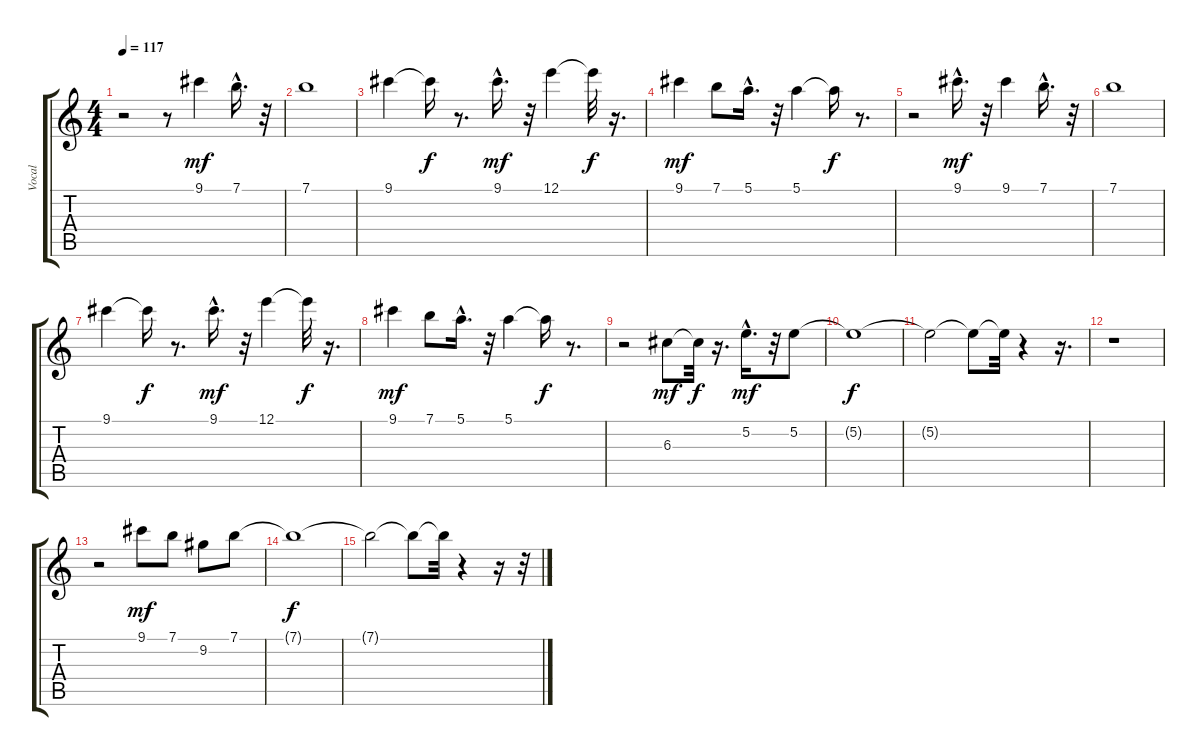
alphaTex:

\track ("Vocal" "Vocal") {instrument banjo}
\staff {score tabs}
\tuning (E4 B3 G3 D3 A2 E2) {hide}
\displaytranspose 12
\ts (4 4)
\tempo 117
\clef g2
\ks c
r.2{dy f} r.8 9.1.4{dy mf} 7.1{hac}.16{d} r.32 |
7.1.1 |
9.1.4 9.1{t}.16{dy f} r.8{d} 9.1{hac}.16{d dy mf} r.32 12.1.4 12.1{t}.32{dy f} r.16{d} |
9.1.4{dy mf} 7.1.8 5.1{hac}.16{d} r.32 5.1.4 5.1{t}.16{dy f} r.8{d} |
r.2 9.1{hac}.16{d dy mf} r.32 9.1.4 7.1{hac}.16{d} r.32 |
7.1.1 |
9.1.4 9.1{t}.16{dy f} r.8{d} 9.1{hac}.16{d dy mf} r.32 12.1.4 12.1{t}.32{dy f} r.16{d} |
9.1.4{dy mf} 7.1.8 5.1{hac}.16{d} r.32 5.1.4 5.1{t}.16{dy f} r.8{d} |
r.2 6.3.8{dy mf} 6.3{t}.32{dy f} r.16{d} 5.2{hac}.16{d dy mf} r.32 5.2.8 |
5.2{t}.1{dy f} |
5.2{t}.2 5.2{t}.8 5.2{t}.32 r.4 r.16{d} |
r.1 |
r.2 9.1.8{dy mf} 7.1.8 9.2.8 7.1.8 |
7.1{t}.1{dy f} |
7.1{t}.2 7.1{t}.8 7.1{t}.32 r.4 r.16 r.32
